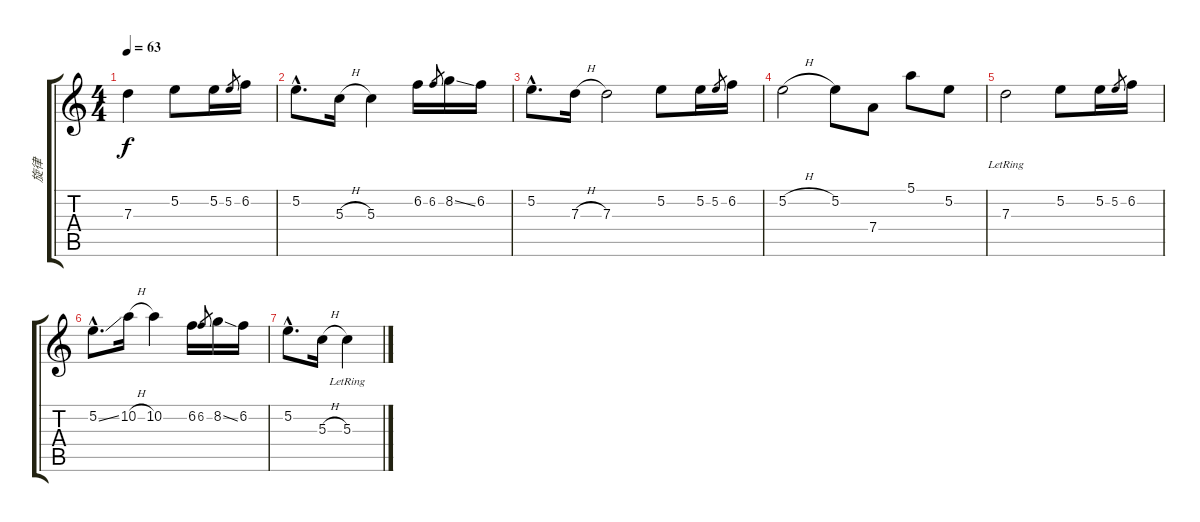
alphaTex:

\track ("旋律" "旋律") {instrument acousticguitarnylon}
\staff {score tabs}
\tuning (E4 B3 G3 D3 A2 E2) {hide}
\ts (4 4)
\tempo 63
\clef g2
\ks c
7.3.4{dy f instrument acousticguitarnylon} 5.2.8 5.2.16 5.2.8{gr} 6.2.16 |
5.2{hac}.8{d} 5.3{h}.16 5.3.4 6.2.16 6.2.8{gr} 8.2{ss}.16 6.2.16 |
5.2{hac}.8{d} 7.3{h}.16 7.3.2 5.2.8 5.2.16 5.2.8{gr} 6.2.16 |
5.2{h}.2 5.2.8 7.4.8 5.1.8 5.2.8 |
7.3{lr}.2 5.2.8 5.2.16 5.2.8{gr} 6.2.16 |
5.2{ss hac}.8{d} 10.2{h}.16 10.2.4 6.2.16 6.2.8{gr} 8.2{ss}.16 6.2.16 |
5.2{hac}.8{d} 5.3{h}.16 5.3{lr}.4
